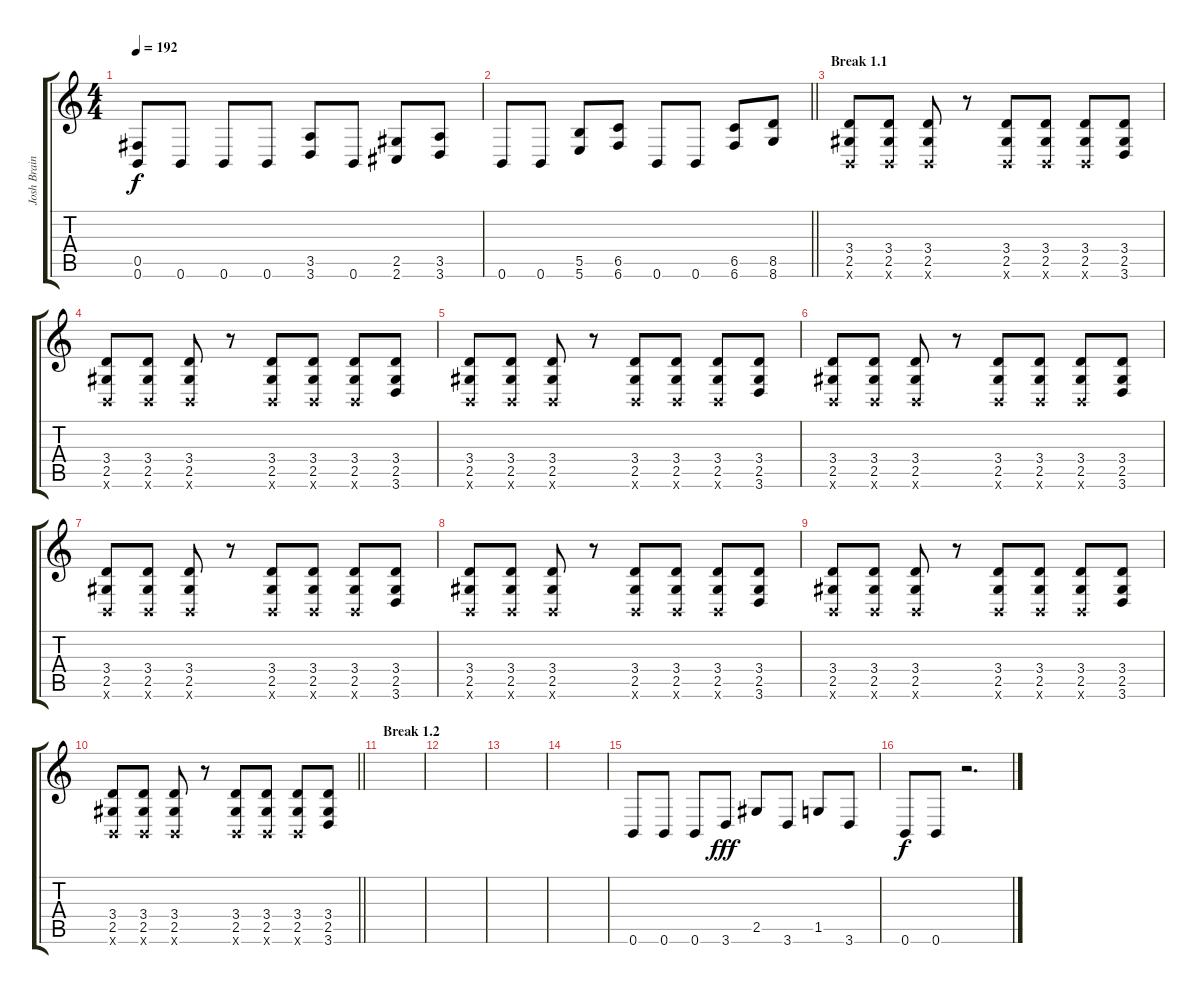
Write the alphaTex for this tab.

\track ("Josh Brainard" "Josh Brain") {instrument distortionguitar}
\staff {score tabs}
\tuning (Db4 Ab3 E3 B2 Gb2 B1) {hide}
\ts (4 4)
\tempo 192
\clef g2
\ks c
(0.5 0.6).8{dy f} 0.6.8 0.6.8 0.6.8 (3.5 3.6).8 0.6.8 (2.5 2.6).8 (3.5 3.6).8 |
\barLineRight lightlight
0.6.8 0.6.8 (5.5 5.6).8 (6.5 6.6).8 0.6.8 0.6.8 (6.5 6.6).8 (8.5 8.6).8 |
\section ("" "Break 1.1")
(3.4 2.5 0.6{x}).8 (3.4 2.5 0.6{x}).8 (3.4 2.5 0.6{x}).8 r.8 (3.4 2.5 0.6{x}).8 (3.4 2.5 0.6{x}).8 (3.4 2.5 0.6{x}).8 (3.4 2.5 3.6).8 |
(3.4 2.5 0.6{x}).8 (3.4 2.5 0.6{x}).8 (3.4 2.5 0.6{x}).8 r.8 (3.4 2.5 0.6{x}).8 (3.4 2.5 0.6{x}).8 (3.4 2.5 0.6{x}).8 (3.4 2.5 3.6).8 |
(3.4 2.5 0.6{x}).8 (3.4 2.5 0.6{x}).8 (3.4 2.5 0.6{x}).8 r.8 (3.4 2.5 0.6{x}).8 (3.4 2.5 0.6{x}).8 (3.4 2.5 0.6{x}).8 (3.4 2.5 3.6).8 |
(3.4 2.5 0.6{x}).8 (3.4 2.5 0.6{x}).8 (3.4 2.5 0.6{x}).8 r.8 (3.4 2.5 0.6{x}).8 (3.4 2.5 0.6{x}).8 (3.4 2.5 0.6{x}).8 (3.4 2.5 3.6).8 |
(3.4 2.5 0.6{x}).8 (3.4 2.5 0.6{x}).8 (3.4 2.5 0.6{x}).8 r.8 (3.4 2.5 0.6{x}).8 (3.4 2.5 0.6{x}).8 (3.4 2.5 0.6{x}).8 (3.4 2.5 3.6).8 |
(3.4 2.5 0.6{x}).8 (3.4 2.5 0.6{x}).8 (3.4 2.5 0.6{x}).8 r.8 (3.4 2.5 0.6{x}).8 (3.4 2.5 0.6{x}).8 (3.4 2.5 0.6{x}).8 (3.4 2.5 3.6).8 |
(3.4 2.5 0.6{x}).8 (3.4 2.5 0.6{x}).8 (3.4 2.5 0.6{x}).8 r.8 (3.4 2.5 0.6{x}).8 (3.4 2.5 0.6{x}).8 (3.4 2.5 0.6{x}).8 (3.4 2.5 3.6).8 |
\barLineRight lightlight
(3.4 2.5 0.6{x}).8 (3.4 2.5 0.6{x}).8 (3.4 2.5 0.6{x}).8 r.8 (3.4 2.5 0.6{x}).8 (3.4 2.5 0.6{x}).8 (3.4 2.5 0.6{x}).8 (3.4 2.5 3.6).8 |
\section ("" "Break 1.2")
|
|
|
|
0.6.8 0.6.8 0.6.8 3.6.8{dy fff} 2.5.8 3.6.8 1.5.8 3.6.8 |
0.6.8{dy f} 0.6.8 r.2{d}
